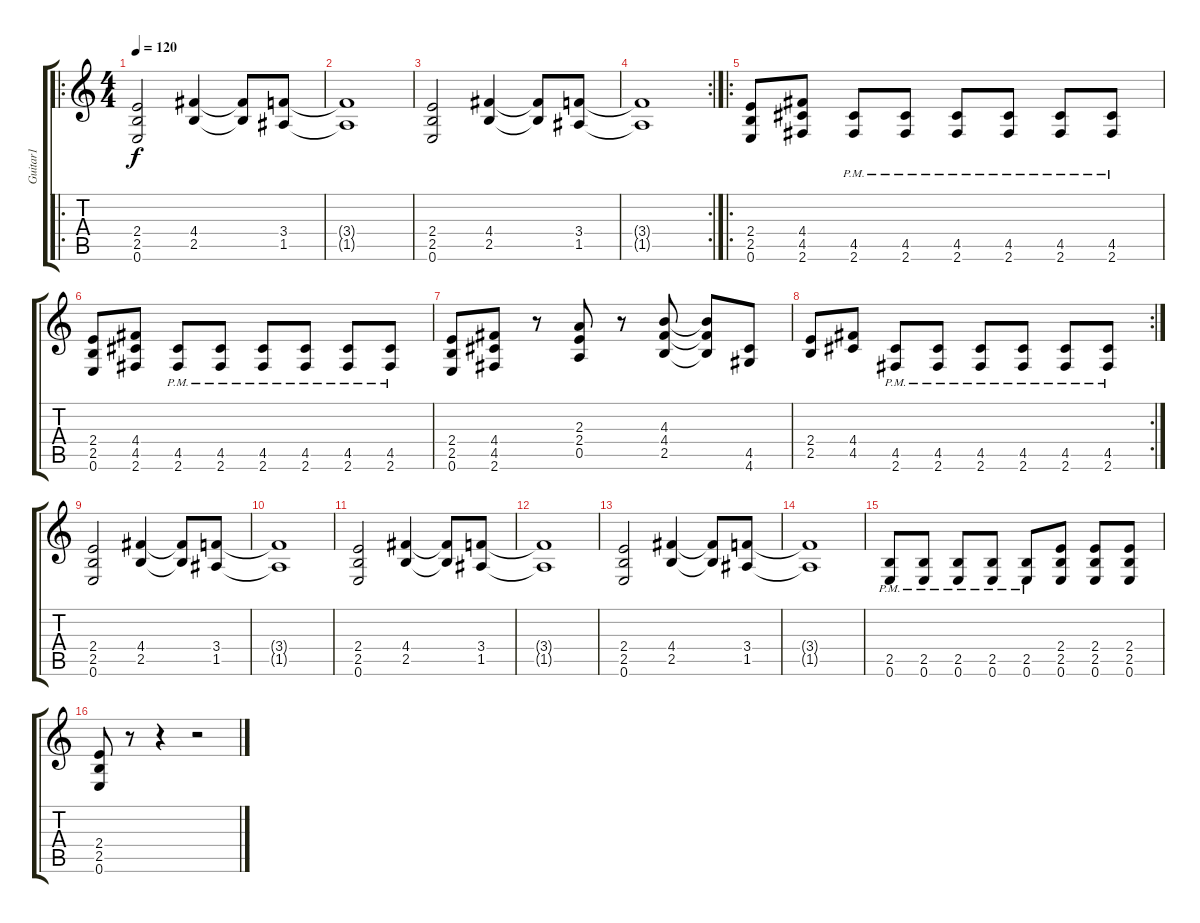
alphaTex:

\track ("Guitar1" "Guitar1") {instrument overdrivenguitar}
\staff {score tabs}
\tuning (E4 B3 G3 D3 A2 E2) {hide}
\ro
\ts (4 4)
\tempo 120
\clef g2
\ks c
(2.4 2.5 0.6).2{dy f} (4.4 2.5).4 (4.4{t} 2.5{t}).8 (3.4 1.5).8 |
(3.4{t} 1.5{t}).1 |
(2.4 2.5 0.6).2 (4.4 2.5).4 (4.4{t} 2.5{t}).8 (3.4 1.5).8 |
\rc 2
(3.4{t} 1.5{t}).1 |
\ro
(2.4 2.5 0.6).8 (4.4 4.5 2.6).8 (4.5{pm} 2.6{pm}).8 (4.5{pm} 2.6{pm}).8 (4.5{pm} 2.6{pm}).8 (4.5{pm} 2.6{pm}).8 (4.5{pm} 2.6{pm}).8 (4.5{pm} 2.6{pm}).8 |
(2.4 2.5 0.6).8 (4.4 4.5 2.6).8 (4.5{pm} 2.6{pm}).8 (4.5{pm} 2.6{pm}).8 (4.5{pm} 2.6{pm}).8 (4.5{pm} 2.6{pm}).8 (4.5{pm} 2.6{pm}).8 (4.5{pm} 2.6{pm}).8 |
(2.4 2.5 0.6).8 (4.4 4.5 2.6).8 r.8 (2.3 2.4 0.5).8 r.8 (4.3 4.4 2.5).8 (4.3{t} 4.4{t} 2.5{t}).8 (4.5 4.6).8 |
\rc 2
(2.4 2.5).8 (4.4 4.5).8 (4.5{pm} 2.6{pm}).8 (4.5{pm} 2.6{pm}).8 (4.5{pm} 2.6{pm}).8 (4.5{pm} 2.6{pm}).8 (4.5{pm} 2.6{pm}).8 (4.5{pm} 2.6{pm}).8 |
(2.4 2.5 0.6).2 (4.4 2.5).4 (4.4{t} 2.5{t}).8 (3.4 1.5).8 |
(3.4{t} 1.5{t}).1 |
(2.4 2.5 0.6).2 (4.4 2.5).4 (4.4{t} 2.5{t}).8 (3.4 1.5).8 |
(3.4{t} 1.5{t}).1 |
(2.4 2.5 0.6).2 (4.4 2.5).4 (4.4{t} 2.5{t}).8 (3.4 1.5).8 |
(3.4{t} 1.5{t}).1 |
(2.5{pm} 0.6{pm}).8 (2.5{pm} 0.6{pm}).8 (2.5{pm} 0.6{pm}).8 (2.5{pm} 0.6{pm}).8 (2.5{pm} 0.6{pm}).8 (2.4 2.5 0.6).8 (2.4 2.5 0.6).8 (2.4 2.5 0.6).8 |
(2.4 2.5 0.6).8 r.8 r.4 r.2
